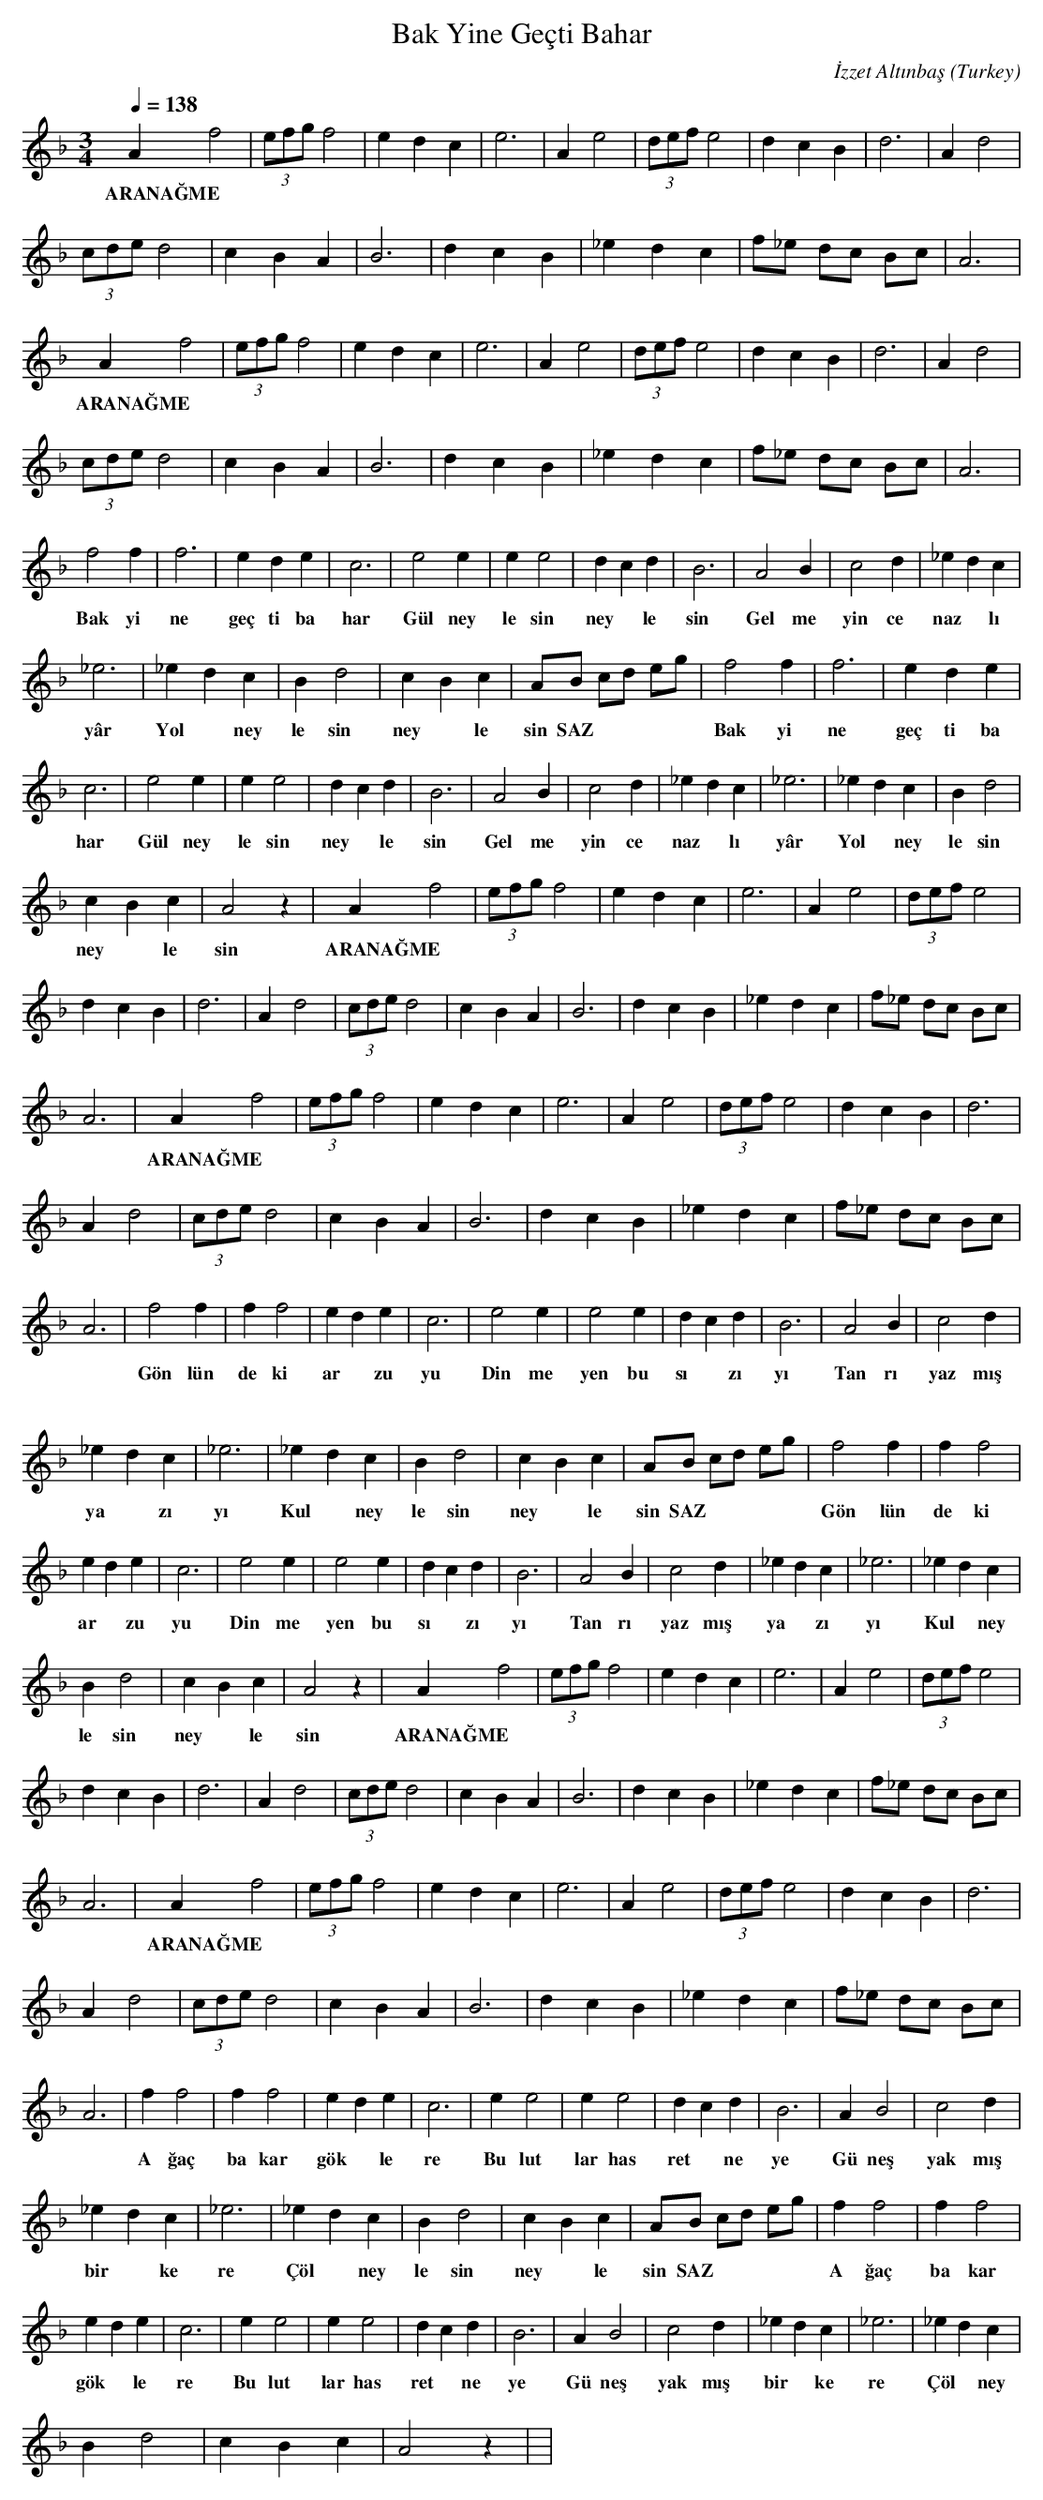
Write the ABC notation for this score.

X:1
T: Bak Yine Geçti Bahar
C: İzzet Altınbaş
O: Turkey
M: 3/4
L: 1/16
K: C _B
Q: 1/4=138
A4 f8  | (3e2f2g2 f8  | e4 d4 c4  | e12  | \
w:  ARANAĞME  |   |   |   |
A4 e8  | (3d2e2f2 e8  | d4 c4 B4  | d12  | \
w:   |   |   |   |
A4 d8  |
w:   |
(3c2d2e2 d8  | c4 B4 A4  | B12  | d4 c4 B4  | \
w:   |   |   |   |
_e4 d4 c4  | f2_e2 d2c2 B2c2  | A12  |
w:   |   |   |
A4 f8  | (3e2f2g2 f8  | e4 d4 c4  | e12  | \
w:  ARANAĞME  |   |   |   |
A4 e8  | (3d2e2f2 e8  | d4 c4 B4  | d12  | \
w:   |   |   |   |
A4 d8  |
w:   |
(3c2d2e2 d8  | c4 B4 A4  | B12  | d4 c4 B4  | \
w:   |   |   |   |
_e4 d4 c4  | f2_e2 d2c2 B2c2  | A12  |
w:   |   |   |
f8 f4  | f12  | e4 d4 e4  | c12  | e8 e4  | e4 e8  | \
w:  Bak  yi  |  ne   |  geç ti  ba  |  har    |  Gül  ney  |  le sin   |
d4 c4 d4  | B12  | A8 B4  | c8 d4  | _e4 d4 c4  |
w:  ney *  le  |  sin    |  Gel me  |  yin ce   |  naz *  lı   |
_e12  | _e4 d4 c4  | B4 d8  | c4 B4 c4  | A2B2 c2d2 e2g2  | \
w:  yâr    |  Yol  *  ney  |  le sin   |  ney *  le  |  sin   SAZ  |
f8 f4  | f12  | e4 d4 e4  |
w:  Bak  yi  |  ne   |  geç ti  ba  |
c12  | e8 e4  | e4 e8  | d4 c4 d4  | B12  | A8 B4  | \
w:  har    |  Gül  ney  |  le sin   |  ney *  le  |  sin    |  Gel me  |
c8 d4  | _e4 d4 c4  | _e12  | _e4 d4 c4  | \
w:  yin ce   |  naz *  lı   |  yâr    |  Yol  *  ney  |
B4 d8  |
w:  le sin   |
c4 B4 c4  | A8 z4  | A4 f8  | (3e2f2g2 f8  | \
w:  ney *  le  |  sin    |  ARANAĞME  |   |
e4 d4 c4  | e12  | A4 e8  | (3d2e2f2 e8  |
w:   |   |   |   |
d4 c4 B4  | d12  | A4 d8  | (3c2d2e2 d8  | \
w:   |   |   |   |
c4 B4 A4  | B12  | d4 c4 B4  | _e4 d4 c4  | \
w:   |   |   |   |
f2_e2 d2c2 B2c2  |
w:   |
A12  | A4 f8  | (3e2f2g2 f8  | e4 d4 c4  | e12  | \
w:   |  ARANAĞME  |   |   |   |
A4 e8  | (3d2e2f2 e8  | d4 c4 B4  | d12  |
w:   |   |   |   |
A4 d8  | (3c2d2e2 d8  | c4 B4 A4  | B12  | \
w:   |   |   |   |
d4 c4 B4  | _e4 d4 c4  | f2_e2 d2c2 B2c2  |
w:   |   |   |
A12  | f8 f4  | f4 f8  | e4 d4 e4  | c12  | e8 e4  | \
w:   |  Gön lün  |  de ki   |  ar *  zu  |  yu    |  Din me  |
e8 e4  | d4 c4 d4  | B12  | A8 B4  | c8 d4  |
w:  yen  bu   |  sı *  zı  |  yı    |  Tan rı   |  yaz mış   |
_e4 d4 c4  | _e12  | _e4 d4 c4  | B4 d8  | \
w:  ya *  zı  |  yı    |  Kul  *  ney  |  le sin   |
c4 B4 c4  | A2B2 c2d2 e2g2  | f8 f4  | f4 f8  |
w:  ney *  le  |  sin   SAZ  |  Gön lün  |  de ki   |
e4 d4 e4  | c12  | e8 e4  | e8 e4  | d4 c4 d4  | B12  | \
w:  ar *  zu  |  yu    |  Din me  |  yen  bu   |  sı *  zı  |  yı    |
A8 B4  | c8 d4  | _e4 d4 c4  | _e12  | _e4 d4 c4  |
w:  Tan rı   |  yaz mış   |  ya *  zı  |  yı    |  Kul  *  ney  |
B4 d8  | c4 B4 c4  | A8 z4  | A4 f8  | (3e2f2g2 f8  | \
w:  le sin   |  ney *  le  |  sin    |  ARANAĞME  |   |
e4 d4 c4  | e12  | A4 e8  | (3d2e2f2 e8  |
w:   |   |   |   |
d4 c4 B4  | d12  | A4 d8  | (3c2d2e2 d8  | \
w:   |   |   |   |
c4 B4 A4  | B12  | d4 c4 B4  | _e4 d4 c4  | \
w:   |   |   |   |
f2_e2 d2c2 B2c2  |
w:   |
A12  | A4 f8  | (3e2f2g2 f8  | e4 d4 c4  | e12  | \
w:   |  ARANAĞME  |   |   |   |
A4 e8  | (3d2e2f2 e8  | d4 c4 B4  | d12  |
w:   |   |   |   |
A4 d8  | (3c2d2e2 d8  | c4 B4 A4  | B12  | \
w:   |   |   |   |
d4 c4 B4  | _e4 d4 c4  | f2_e2 d2c2 B2c2  |
w:   |   |   |
A12  | f4 f8  | f4 f8  | e4 d4 e4  | c12  | e4 e8  | \
w:   |  A ğaç   |  ba kar   |  gök *  le  |  re    |  Bu lut  |
e4 e8  | d4 c4 d4  | B12  | A4 B8  | c8 d4  |
w:  lar  has  |  ret  *  ne  |  ye    |  Gü neş   |  yak mış   |
_e4 d4 c4  | _e12  | _e4 d4 c4  | B4 d8  | \
w:  bir  *  ke  |  re    |  Çöl *  ney  |  le sin   |
c4 B4 c4  | A2B2 c2d2 e2g2  | f4 f8  | f4 f8  |
w:  ney *  le  |  sin   SAZ  |  A ğaç   |  ba kar   |
e4 d4 e4  | c12  | e4 e8  | e4 e8  | d4 c4 d4  | B12  | \
w:  gök *  le  |  re    |  Bu lut  |  lar  has  |  ret  *  ne  |  ye    |
A4 B8  | c8 d4  | _e4 d4 c4  | _e12  | _e4 d4 c4  |
w:  Gü neş   |  yak mış   |  bir  *  ke  |  re    |  Çöl *  ney  |
B4 d8  | c4 B4 c4  | A8 z4  | |
